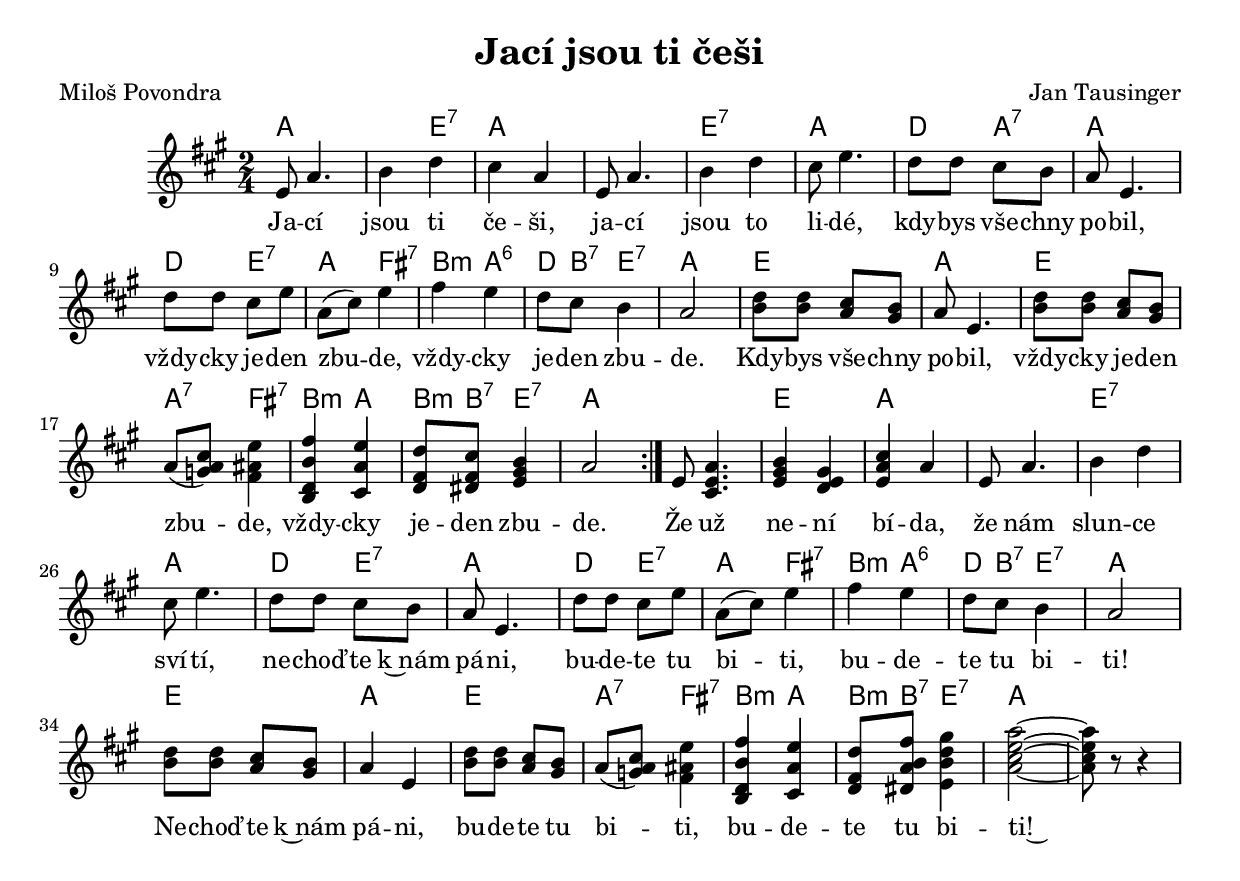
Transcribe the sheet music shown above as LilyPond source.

\version "2.20.0"
\header {
        title = "Jací jsou ti češi"
        composer = "Jan Tausinger"
	poet = "Miloš Povondra"
}

melody =  \relative c' { \clef treble         
\time 2/4
\key a \major
\repeat volta 2{
e8 a4. | b4 d | cis a | e8 a4. | b4 d |
cis8 e4. | d8 d cis b | a8 e4. | d'8 d cis e |
a,8 ( cis ) e4 | fis e | d8 cis b4 | a2 |
 <b d>8 <b d> <a cis> <gis b> | a8 e4. |  <b' d>8 <b d> <a cis> <gis b> 
a ( < g a cis> ) <fis ais e'>4 | <b, d b' fis'> <cis a' e'> | 
<d fis d'>8 <dis fis cis'> <e gis b>4 | a2 |
}
e8 <cis e a>4. | <e gis b>4 <e gis d>|  <e a cis> a | 
e8 a4. | b4 d |
cis8 e4. | d8 d cis b | a8 e4. | d'8 d cis e |
a,8 ( cis ) e4 | fis e | d8 cis b4 | a2 |
<b d>8 <b d> <a cis> <gis b> | a4 e |  <b' d>8 <b d> <a cis> <gis b> |
a ( < g a cis> ) <fis ais e'>4 | <b, d b' fis'> <cis a' e'> | 
<d fis d'>8 <dis a' b fis'> <e b' d gis>4 | <a  cis  e  a  >2 ~ |
<a cis e a >8 r r4 
}

text = \lyricmode {
Ja -- cí jsou ti če -- ši, ja -- cí jsou to li -- dé, kdy -- bys vše
-- chny po -- bil, vždy -- cky je -- den zbu -- de, vždy -- cky je --
den zbu -- de.
Kdy -- bys vše -- chny po -- bil, vždy -- cky je -- den zbu -- de, vždy -- cky je --
den zbu -- de.
Že už ne -- ní bí -- da, že nám slun -- ce sví -- tí, ne -- choď -- te
k~nám pá -- ni, bu -- de -- te tu bi -- ti, bu -- de -- te tu bi --
ti!
Ne -- choď -- te k~nám pá -- ni, bu -- de -- te tu bi -- ti, bu -- de
-- te tu bi -- ti!~
}

accompaniment =\chordmode {
a2. e4:7 a1 e2:7 a d4 a:7 a2 d4 e:7 a fis:7 b:m a:6 d8 b:7 e4:7 a2
e a e a4:7 fis:7 b:m a b8:m b:7 e4:7 a2
a2 e a a e:7 a d4 e:7 a2 d4 e:7 a fis:7 b:m a:6 d8 b:7 e4:7 a2
e2 a e a4:7 fis:7 b:m a b8:m b:7 e4:7 a2
		}

\score {
       <<
         \new ChordNames {
             \set chordChanges = ##t
              \accompaniment
            }

          \new Voice = "one" { \autoBeamOn \melody }
          \new Lyrics \lyricsto "one" \text
       >>
       \midi  { \tempo 4=170}
       \layout { linewidth = 20.0\cm }
}


